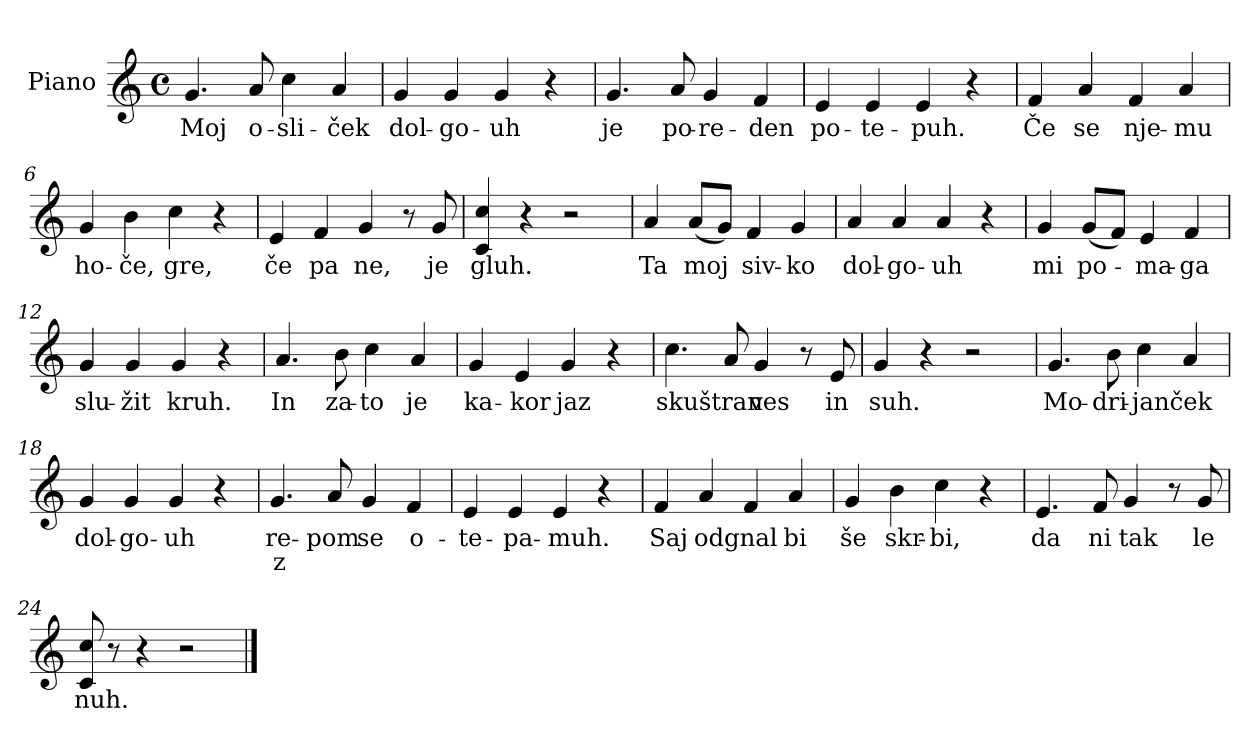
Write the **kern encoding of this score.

**kern	**text	**text
*part1	*part1	*part1
*staff1	*staff1	*staff1
*I"Piano	*	*
*I'Pno.	*	*
*clefG2	*	*
*k[]	*	*
*M4/4	*	*
*met(c)	*	*
=1	=1	=1
!	!LO:LY:b	!
4.g/	Moj	.
!	!LO:LY:b	!
8a/	o-	.
!	!LO:LY:b	!
4cc\	-sli-	.
!	!LO:LY:b	!
4a/	-ček	.
=2	=2	=2
!	!LO:LY:b	!
4g/	dol-	.
!	!LO:LY:b	!
4g/	-go-	.
!	!LO:LY:b	!
4g/	-uh	.
4r	.	.
=3	=3	=3
!	!LO:LY:b	!
4.g/	je	.
!	!LO:LY:b	!
8a/	po-	.
!	!LO:LY:b	!
4g/	-re-	.
!	!LO:LY:b	!
4f/	-den	.
=4	=4	=4
!	!LO:LY:b	!
4e/	po-	.
!	!LO:LY:b	!
4e/	-te-	.
!	!LO:LY:b	!
4e/	-puh.	.
4r	.	.
=5	=5	=5
!	!LO:LY:b	!
4f/	Če	.
!	!LO:LY:b	!
4a/	se	.
!	!LO:LY:b	!
4f/	nje-	.
!	!LO:LY:b	!
4a/	-mu	.
=6	=6	=6
!	!LO:LY:b	!
4g/	ho-	.
!	!LO:LY:b	!
4b\	-če,	.
!	!LO:LY:b	!
4cc\	gre,	.
4r	.	.
!!LO:LB:g=z
=7	=7	=7
!	!LO:LY:b	!
4e/	če	.
!	!LO:LY:b	!
4f/	pa	.
!	!LO:LY:b	!
4g/	ne,	.
8r	.	.
!	!LO:LY:b	!
8g/	je	.
=8	=8	=8
!	!LO:LY:b	!
4c/ 4cc/	gluh.	.
4r	.	.
2r	.	.
=9	=9	=9
!	!LO:LY:b	!
4a/	Ta	.
!	!LO:LY:b	!
(<8a/L	moj	.
8g/J)	.	.
!	!LO:LY:b	!
4f/	siv-	.
!	!LO:LY:b	!
4g/	-ko	.
=10	=10	=10
!	!LO:LY:b	!
4a/	dol-	.
!	!LO:LY:b	!
4a/	-go-	.
!	!LO:LY:b	!
4a/	-uh	.
4r	.	.
=11	=11	=11
!	!LO:LY:b	!
4g/	mi	.
!	!LO:LY:b	!
(<8g/L	po-	.
8f/J)	.	.
!	!LO:LY:b	!
4e/	ma-	.
!	!LO:LY:b	!
4f/	-ga	.
=12	=12	=12
!	!LO:LY:b	!
4g/	slu-	.
!	!LO:LY:b	!
4g/	-žit	.
!	!LO:LY:b	!
4g/	kruh.	.
4r	.	.
=13	=13	=13
!	!LO:LY:b	!
4.a/	In	.
!	!LO:LY:b	!
8b\	za-	.
!	!LO:LY:b	!
4cc\	-to	.
!	!LO:LY:b	!
4a/	je	.
!!LO:LB:g=z
=14	=14	=14
!	!LO:LY:b	!
4g/	ka-	.
!	!LO:LY:b	!
4e/	-kor	.
!	!LO:LY:b	!
4g/	jaz	.
4r	.	.
=15	=15	=15
!	!LO:LY:b	!
4.cc\	skuštran	.
8a/	.	.
!	!LO:LY:b	!
4g/	ves	.
8r	.	.
!	!LO:LY:b	!
8e/	in	.
=16	=16	=16
!	!LO:LY:b	!
4g/	suh.	.
4r	.	.
2r	.	.
=17	=17	=17
!	!LO:LY:b	!
4.g/	Mo-	.
!	!LO:LY:b	!
8b\	-dri-	.
!	!LO:LY:b	!
4cc\	-janček	.
4a/	.	.
=18	=18	=18
!	!LO:LY:b	!
4g/	dol-	.
!	!LO:LY:b	!
4g/	-go-	.
!	!LO:LY:b	!
4g/	-uh	.
4r	.	.
=19	=19	=19
!	!LO:LY:b	!LO:LY:b
4.g/	re-	z
!	!LO:LY:b	!
8a/	-pom	.
!	!LO:LY:b	!
4g/	se	.
!	!LO:LY:b	!
4f/	o-	.
=20	=20	=20
!	!LO:LY:b	!
4e/	-te-	.
!	!LO:LY:b	!
4e/	-pa-	.
!	!LO:LY:b	!
4e/	-muh.	.
4r	.	.
!!LO:LB:g=z
=21	=21	=21
!	!LO:LY:b	!
4f/	Saj	.
!	!LO:LY:b	!
4a/	odgnal	.
4f/	.	.
!	!LO:LY:b	!
4a/	bi	.
=22	=22	=22
!	!LO:LY:b	!
4g/	še	.
!	!LO:LY:b	!
4b\	skr-	.
!	!LO:LY:b	!
4cc\	-bi,	.
4r	.	.
=23	=23	=23
!	!LO:LY:b	!
4.e/	da	.
!	!LO:LY:b	!
8f/	ni	.
!	!LO:LY:b	!
4g/	tak	.
8r	.	.
!	!LO:LY:b	!
8g/	le	.
=24	=24	=24
!	!LO:LY:b	!
8c/ 8cc/	nuh.	.
8r	.	.
4r	.	.
2r	.	.
==	==	==
*-	*-	*-
